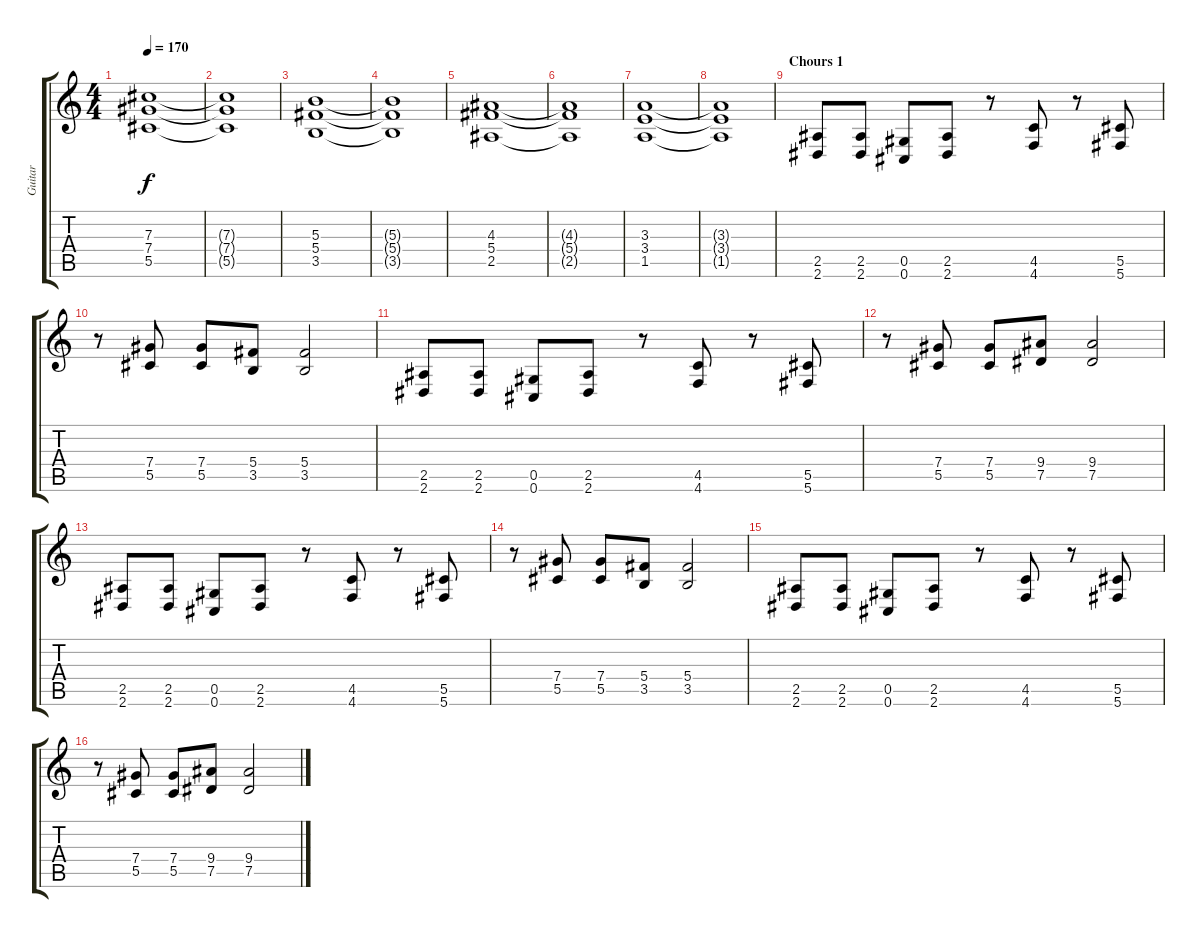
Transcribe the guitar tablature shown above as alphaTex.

\track ("Guitar" "Guitar") {instrument distortionguitar}
\staff {score tabs}
\tuning (Eb4 Bb3 Gb3 Db3 Ab2 Db2) {hide}
\ts (4 4)
\tempo 170
\clef g2
\ks c
(7.3 7.4 5.5).1{dy f} |
(7.3{t} 7.4{t} 5.5{t}).1 |
(5.3 5.4 3.5).1 |
(5.3{t} 5.4{t} 3.5{t}).1 |
(4.3 5.4 2.5).1 |
(4.3{t} 5.4{t} 2.5{t}).1 |
(3.3 3.4 1.5).1 |
(3.3{t} 3.4{t} 1.5{t}).1 |
\section ("" "Chours 1")
(2.5 2.6).8 (2.5 2.6).8 (0.5 0.6).8 (2.5 2.6).8 r.8 (4.5 4.6).8 r.8 (5.5 5.6).8 |
r.8 (7.4 5.5).8 (7.4 5.5).8 (5.4 3.5).8 (5.4 3.5).2 |
(2.5 2.6).8 (2.5 2.6).8 (0.5 0.6).8 (2.5 2.6).8 r.8 (4.5 4.6).8 r.8 (5.5 5.6).8 |
r.8 (7.4 5.5).8 (7.4 5.5).8 (9.4 7.5).8 (9.4 7.5).2 |
(2.5 2.6).8 (2.5 2.6).8 (0.5 0.6).8 (2.5 2.6).8 r.8 (4.5 4.6).8 r.8 (5.5 5.6).8 |
r.8 (7.4 5.5).8 (7.4 5.5).8 (5.4 3.5).8 (5.4 3.5).2 |
(2.5 2.6).8 (2.5 2.6).8 (0.5 0.6).8 (2.5 2.6).8 r.8 (4.5 4.6).8 r.8 (5.5 5.6).8 |
r.8 (7.4 5.5).8 (7.4 5.5).8 (9.4 7.5).8 (9.4 7.5).2
